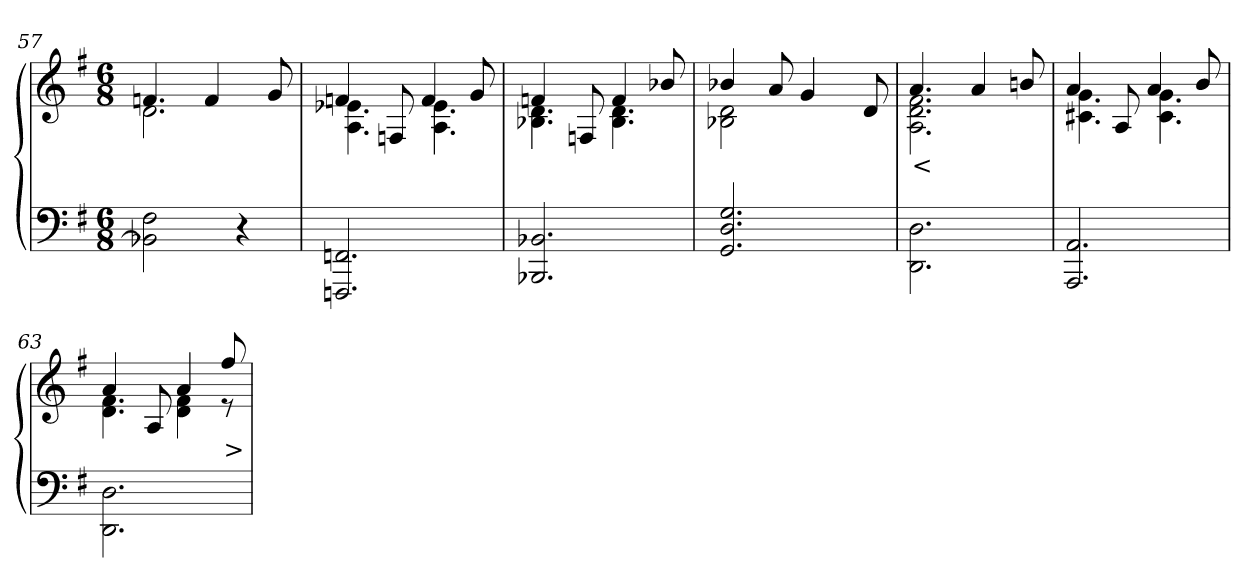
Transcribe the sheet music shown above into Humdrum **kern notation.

**kern	**kern	**text
*part2	*part1	*part1
*staff2	*staff1	*staff1
*clefF4	*clefG2	*
*k[f#]	*k[f#]	*
*M6/8	*M6/8	*
=57	=57	=57
*	*^	*
2F# 2BB-X]	4.fn	2.d	.
.	4f	.	.
4r	.	.	.
.	8g	.	.
=58	=58	=58	=58
2.FFn 2.FFFn	4fn	4.e-X 4.A	.
.	8Fn	.	.
.	4f	4.e- 4.A	.
.	8g	.	.
=59	=59	=59	=59
2.BB-X 2.BBB-X	4fn	4.d 4.B-	.
.	8Fn	.	.
.	4f	4.d 4.B-	.
.	8b-X/	.	.
=60	=60	=60	=60
2.G 2.D 2.GG	4b-X	2d 2B-	.
.	8a	.	.
.	4g	.	.
.	.	4ryy	.
.	8d	.	.
=61	=61	=61	=61
2.D\ 2.DD\	4.a	2.f# 2.d 2.A	<
.	4a	.	.
.	8bn	.	.
=62	=62	=62	=62
2.AA 2.AAA	4a	4.g 4.c#X	.
.	8A	.	.
.	4a	4.g 4.c#	.
.	8b	.	.
=63	=63	=63	=63
2.D\ 2.DD\	4a	4.f# 4.d	.
.	8A	.	.
.	4a	4f# 4d	.
.	8ff#	8r	>
*	*v	*v	*
=	=	=
*-	*-	*-
